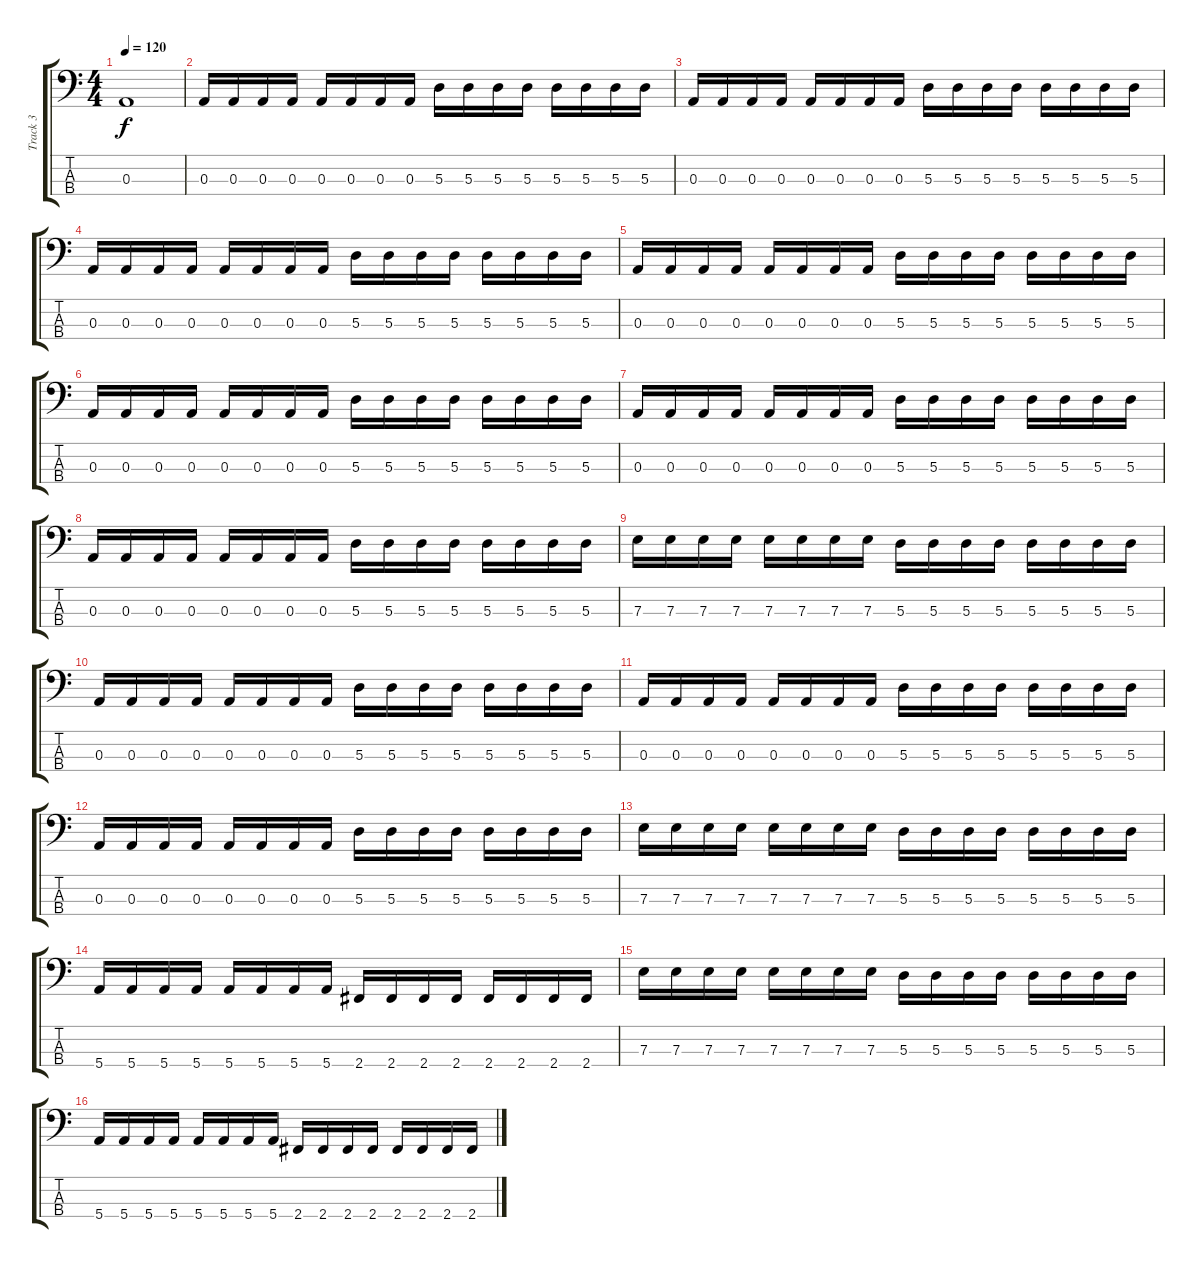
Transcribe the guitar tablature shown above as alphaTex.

\track ("Track 3" "Track 3") {instrument electricbasspick}
\staff {score tabs}
\tuning (G2 D2 A1 E1) {hide}
\ts (4 4)
\tempo 120
\clef f4
\ks c
0.3.1{dy f instrument electricbasspick} |
0.3.16 0.3.16 0.3.16 0.3.16 0.3.16 0.3.16 0.3.16 0.3.16 5.3.16 5.3.16 5.3.16 5.3.16 5.3.16 5.3.16 5.3.16 5.3.16 |
0.3.16 0.3.16 0.3.16 0.3.16 0.3.16 0.3.16 0.3.16 0.3.16 5.3.16 5.3.16 5.3.16 5.3.16 5.3.16 5.3.16 5.3.16 5.3.16 |
0.3.16 0.3.16 0.3.16 0.3.16 0.3.16 0.3.16 0.3.16 0.3.16 5.3.16 5.3.16 5.3.16 5.3.16 5.3.16 5.3.16 5.3.16 5.3.16 |
0.3.16 0.3.16 0.3.16 0.3.16 0.3.16 0.3.16 0.3.16 0.3.16 5.3.16 5.3.16 5.3.16 5.3.16 5.3.16 5.3.16 5.3.16 5.3.16 |
0.3.16 0.3.16 0.3.16 0.3.16 0.3.16 0.3.16 0.3.16 0.3.16 5.3.16 5.3.16 5.3.16 5.3.16 5.3.16 5.3.16 5.3.16 5.3.16 |
0.3.16 0.3.16 0.3.16 0.3.16 0.3.16 0.3.16 0.3.16 0.3.16 5.3.16 5.3.16 5.3.16 5.3.16 5.3.16 5.3.16 5.3.16 5.3.16 |
0.3.16 0.3.16 0.3.16 0.3.16 0.3.16 0.3.16 0.3.16 0.3.16 5.3.16 5.3.16 5.3.16 5.3.16 5.3.16 5.3.16 5.3.16 5.3.16 |
7.3.16 7.3.16 7.3.16 7.3.16 7.3.16 7.3.16 7.3.16 7.3.16 5.3.16 5.3.16 5.3.16 5.3.16 5.3.16 5.3.16 5.3.16 5.3.16 |
0.3.16 0.3.16 0.3.16 0.3.16 0.3.16 0.3.16 0.3.16 0.3.16 5.3.16 5.3.16 5.3.16 5.3.16 5.3.16 5.3.16 5.3.16 5.3.16 |
0.3.16 0.3.16 0.3.16 0.3.16 0.3.16 0.3.16 0.3.16 0.3.16 5.3.16 5.3.16 5.3.16 5.3.16 5.3.16 5.3.16 5.3.16 5.3.16 |
0.3.16 0.3.16 0.3.16 0.3.16 0.3.16 0.3.16 0.3.16 0.3.16 5.3.16 5.3.16 5.3.16 5.3.16 5.3.16 5.3.16 5.3.16 5.3.16 |
7.3.16 7.3.16 7.3.16 7.3.16 7.3.16 7.3.16 7.3.16 7.3.16 5.3.16 5.3.16 5.3.16 5.3.16 5.3.16 5.3.16 5.3.16 5.3.16 |
5.4.16 5.4.16 5.4.16 5.4.16 5.4.16 5.4.16 5.4.16 5.4.16 2.4.16 2.4.16 2.4.16 2.4.16 2.4.16 2.4.16 2.4.16 2.4.16 |
7.3.16 7.3.16 7.3.16 7.3.16 7.3.16 7.3.16 7.3.16 7.3.16 5.3.16 5.3.16 5.3.16 5.3.16 5.3.16 5.3.16 5.3.16 5.3.16 |
5.4.16 5.4.16 5.4.16 5.4.16 5.4.16 5.4.16 5.4.16 5.4.16 2.4.16 2.4.16 2.4.16 2.4.16 2.4.16 2.4.16 2.4.16 2.4.16
